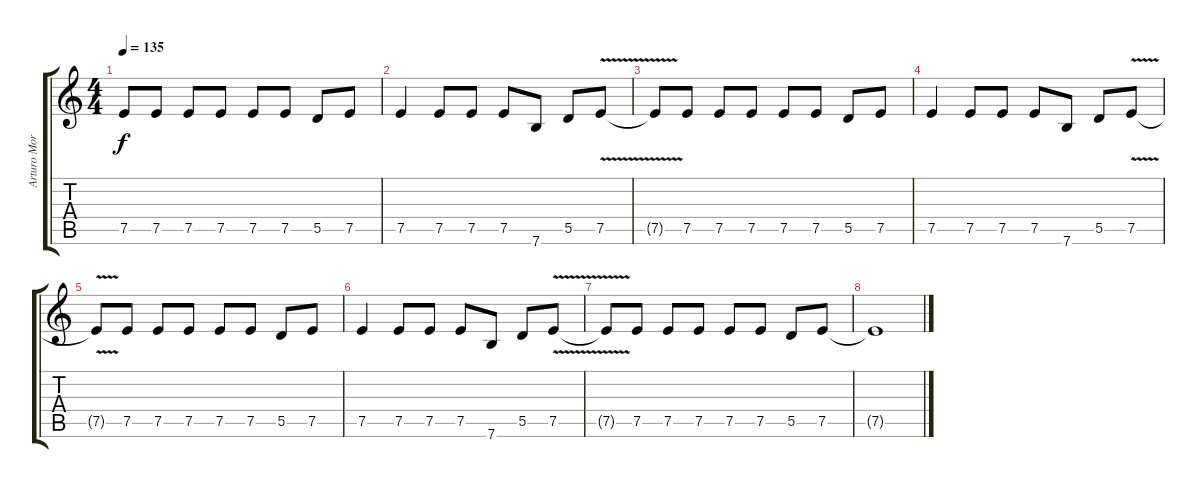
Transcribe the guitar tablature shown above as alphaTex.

\track ("Arturo Morras" "Arturo Mor") {instrument distortionguitar}
\staff {score tabs}
\tuning (E4 B3 G3 D3 A2 E2) {hide}
\ts (4 4)
\tempo 135
\clef g2
\ks c
7.5{t}.8{dy f} 7.5.8 7.5.8 7.5.8 7.5.8 7.5.8 5.5.8 7.5.8 |
7.5.4 7.5.8 7.5.8 7.5.8 7.6.8 5.5.8 7.5{v}.8 |
7.5{t}.8 7.5.8 7.5.8 7.5.8 7.5.8 7.5.8 5.5.8 7.5.8 |
7.5.4 7.5.8 7.5.8 7.5.8 7.6.8 5.5.8 7.5{v}.8 |
7.5{t}.8 7.5.8 7.5.8 7.5.8 7.5.8 7.5.8 5.5.8 7.5.8 |
7.5.4 7.5.8 7.5.8 7.5.8 7.6.8 5.5.8 7.5{v}.8 |
7.5{t}.8 7.5.8 7.5.8 7.5.8 7.5.8 7.5.8 5.5.8 7.5.8 |
7.5{t}.1
